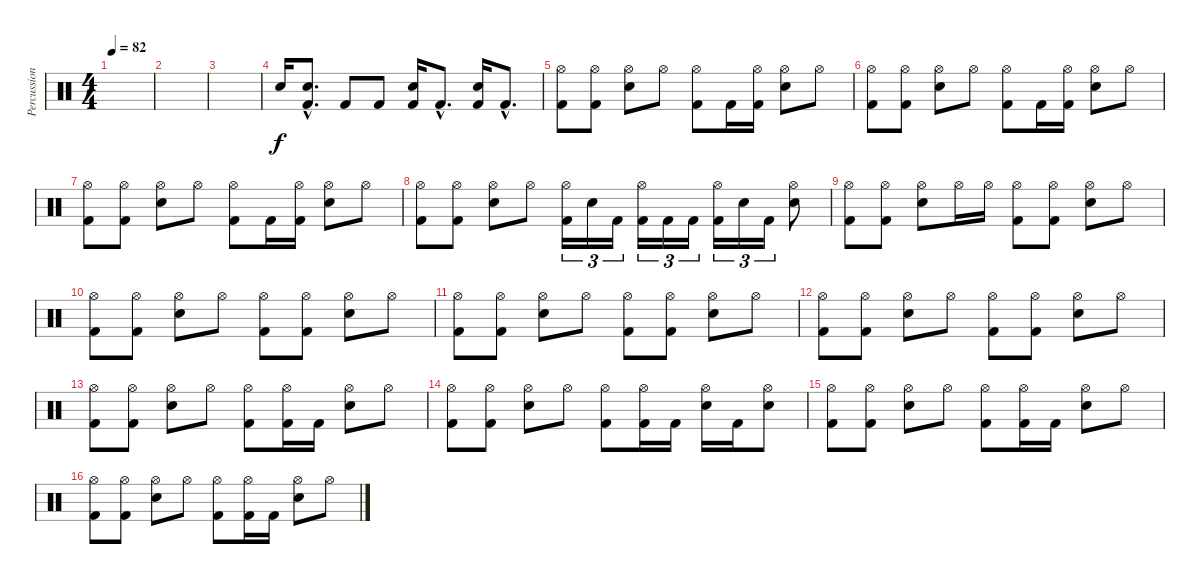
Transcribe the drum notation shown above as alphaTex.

\track ("Percussion" "Percussion") {instrument percussion}
\staff {score}
\articulation defaults
\ts (4 4)
\tempo 82
\clef neutral
\ks c
|
|
|
"Electric Snare (hit)".16 ("Electric Snare (hit)"{hac} "Kick (hit) 2"{hac}).8{d} "Kick (hit) 2".8 "Kick (hit) 2".8 ("Electric Snare (hit)" "Kick (hit) 2").16 "Kick (hit) 2"{hac}.8{d} ("Electric Snare (hit)" "Kick (hit) 2").16 "Kick (hit) 2"{hac}.8{d} |
("Hi-Hat (open)" "Kick (hit) 2").8 ("Hi-Hat (open)" "Kick (hit) 2").8 ("Hi-Hat (open)" "Electric Snare (hit)").8 "Hi-Hat (open)".8 ("Hi-Hat (open)" "Kick (hit) 2").8 "Kick (hit) 2".16 ("Hi-Hat (open)" "Kick (hit) 2").16 ("Hi-Hat (open)" "Electric Snare (hit)").8 "Hi-Hat (open)".8 |
("Hi-Hat (open)" "Kick (hit) 2").8 ("Hi-Hat (open)" "Kick (hit) 2").8 ("Hi-Hat (open)" "Electric Snare (hit)").8 "Hi-Hat (open)".8 ("Hi-Hat (open)" "Kick (hit) 2").8 "Kick (hit) 2".16 ("Hi-Hat (open)" "Kick (hit) 2").16 ("Hi-Hat (open)" "Electric Snare (hit)").8 "Hi-Hat (open)".8 |
("Hi-Hat (open)" "Kick (hit) 2").8 ("Hi-Hat (open)" "Kick (hit) 2").8 ("Hi-Hat (open)" "Electric Snare (hit)").8 "Hi-Hat (open)".8 ("Hi-Hat (open)" "Kick (hit) 2").8 "Kick (hit) 2".16 ("Hi-Hat (open)" "Kick (hit) 2").16 ("Hi-Hat (open)" "Electric Snare (hit)").8 "Hi-Hat (open)".8 |
("Hi-Hat (open)" "Kick (hit) 2").8 ("Hi-Hat (open)" "Kick (hit) 2").8 ("Hi-Hat (open)" "Electric Snare (hit)").8 "Hi-Hat (open)".8 ("Hi-Hat (open)" "Kick (hit) 2").16{tu (3 2)} "Electric Snare (hit)".16{tu (3 2)} "Kick (hit) 2".16{tu (3 2)} ("Hi-Hat (open)" "Kick (hit) 2").16{tu (3 2)} "Kick (hit) 2".16{tu (3 2)} "Kick (hit) 2".16{tu (3 2)} ("Hi-Hat (open)" "Kick (hit) 2").16{tu (3 2)} "Electric Snare (hit)".16{tu (3 2)} "Kick (hit) 2".16{tu (3 2)} ("Hi-Hat (open)" "Electric Snare (hit)").8 |
("Hi-Hat (open)" "Kick (hit) 2").8 ("Hi-Hat (open)" "Kick (hit) 2").8 ("Hi-Hat (open)" "Electric Snare (hit)").8 "Hi-Hat (open)".16 "Hi-Hat (open)".16 ("Hi-Hat (open)" "Kick (hit) 2").8 ("Hi-Hat (open)" "Kick (hit) 2").8 ("Hi-Hat (open)" "Electric Snare (hit)").8 "Hi-Hat (open)".8 |
("Hi-Hat (open)" "Kick (hit) 2").8 ("Hi-Hat (open)" "Kick (hit) 2").8 ("Hi-Hat (open)" "Electric Snare (hit)").8 "Hi-Hat (open)".8 ("Hi-Hat (open)" "Kick (hit) 2").8 ("Hi-Hat (open)" "Kick (hit) 2").8 ("Hi-Hat (open)" "Electric Snare (hit)").8 "Hi-Hat (open)".8 |
("Hi-Hat (open)" "Kick (hit) 2").8 ("Hi-Hat (open)" "Kick (hit) 2").8 ("Hi-Hat (open)" "Electric Snare (hit)").8 "Hi-Hat (open)".8 ("Hi-Hat (open)" "Kick (hit) 2").8 ("Hi-Hat (open)" "Kick (hit) 2").8 ("Hi-Hat (open)" "Electric Snare (hit)").8 "Hi-Hat (open)".8 |
("Hi-Hat (open)" "Kick (hit) 2").8 ("Hi-Hat (open)" "Kick (hit) 2").8 ("Hi-Hat (open)" "Electric Snare (hit)").8 "Hi-Hat (open)".8 ("Hi-Hat (open)" "Kick (hit) 2").8 ("Hi-Hat (open)" "Kick (hit) 2").8 ("Hi-Hat (open)" "Electric Snare (hit)").8 "Hi-Hat (open)".8 |
("Hi-Hat (open)" "Kick (hit) 2").8 ("Hi-Hat (open)" "Kick (hit) 2").8 ("Hi-Hat (open)" "Electric Snare (hit)").8 "Hi-Hat (open)".8 ("Hi-Hat (open)" "Kick (hit) 2").8 ("Hi-Hat (open)" "Kick (hit) 2").16 "Kick (hit) 2".16 ("Hi-Hat (open)" "Electric Snare (hit)").8 "Hi-Hat (open)".8 |
("Hi-Hat (open)" "Kick (hit) 2").8 ("Hi-Hat (open)" "Kick (hit) 2").8 ("Hi-Hat (open)" "Electric Snare (hit)").8 "Hi-Hat (open)".8 ("Hi-Hat (open)" "Kick (hit) 2").8 ("Hi-Hat (open)" "Kick (hit) 2").16 "Kick (hit) 2".16 ("Hi-Hat (open)" "Electric Snare (hit)").16 "Kick (hit) 2".16 ("Hi-Hat (open)" "Electric Snare (hit)").8 |
("Hi-Hat (open)" "Kick (hit) 2").8 ("Hi-Hat (open)" "Kick (hit) 2").8 ("Hi-Hat (open)" "Electric Snare (hit)").8 "Hi-Hat (open)".8 ("Hi-Hat (open)" "Kick (hit) 2").8 ("Hi-Hat (open)" "Kick (hit) 2").16 "Kick (hit) 2".16 ("Hi-Hat (open)" "Electric Snare (hit)").8 "Hi-Hat (open)".8 |
("Hi-Hat (open)" "Kick (hit) 2").8 ("Hi-Hat (open)" "Kick (hit) 2").8 ("Hi-Hat (open)" "Electric Snare (hit)").8 "Hi-Hat (open)".8 ("Hi-Hat (open)" "Kick (hit) 2").8 ("Hi-Hat (open)" "Kick (hit) 2").16 "Kick (hit) 2".16 ("Hi-Hat (open)" "Electric Snare (hit)").8 "Hi-Hat (open)".8
